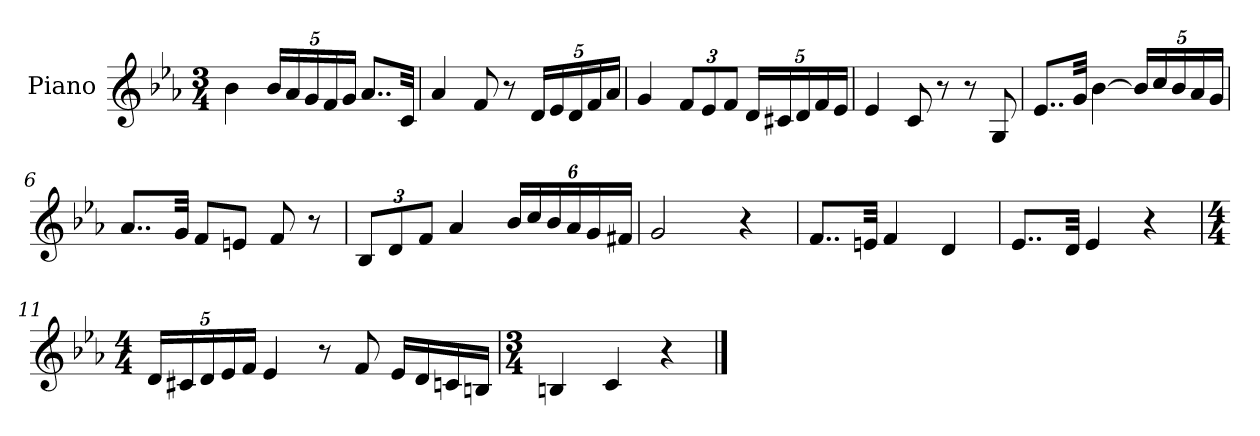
**kern
*part1
*staff1
*I"Piano
*I'Pno
*clefG2
*k[b-e-a-]
*c:
*M3/4
=1
4b-\
20b-/LL
20a-/
20g/
20f/
20g/JJ
8..a-/L
32c/Jkk
=2
4a-/
8f/
8r
20d/LL
20e-/
20d/
20f/
20a-/JJ
=3
4g/
12f/L
12e-/
12f/J
20d/LL
20c#X/
20d/
20f/
20e-/JJ
=4
4e-/
8c/
8r
8r
8G/
=5
8..e-/L
32g/Jkk
[4b-\
20b-/LL]
20cc/
20b-/
20a-/
20g/JJ
=6
8..a-/L
32g/Jkk
8f/L
8en/J
8f/
8r
=7
12B-/L
12d/
12f/J
4a-/
24b-/LL
24cc/
24b-/
24a-/
24g/
24f#X/JJ
=8
2g/
4r
=9
8..f/L
32en/Jkk
4f/
4d/
=10
8..e-/L
32d/Jkk
4e-/
4r
=11
*M4/4
20d/LL
20c#X/
20d/
20e-/
20f/JJ
4e-/
8r
8f/
16e-/LL
16d/
16cn/
16Bn/JJ
=12
*M3/4
4Bn/
4c/
4r
==
*-
